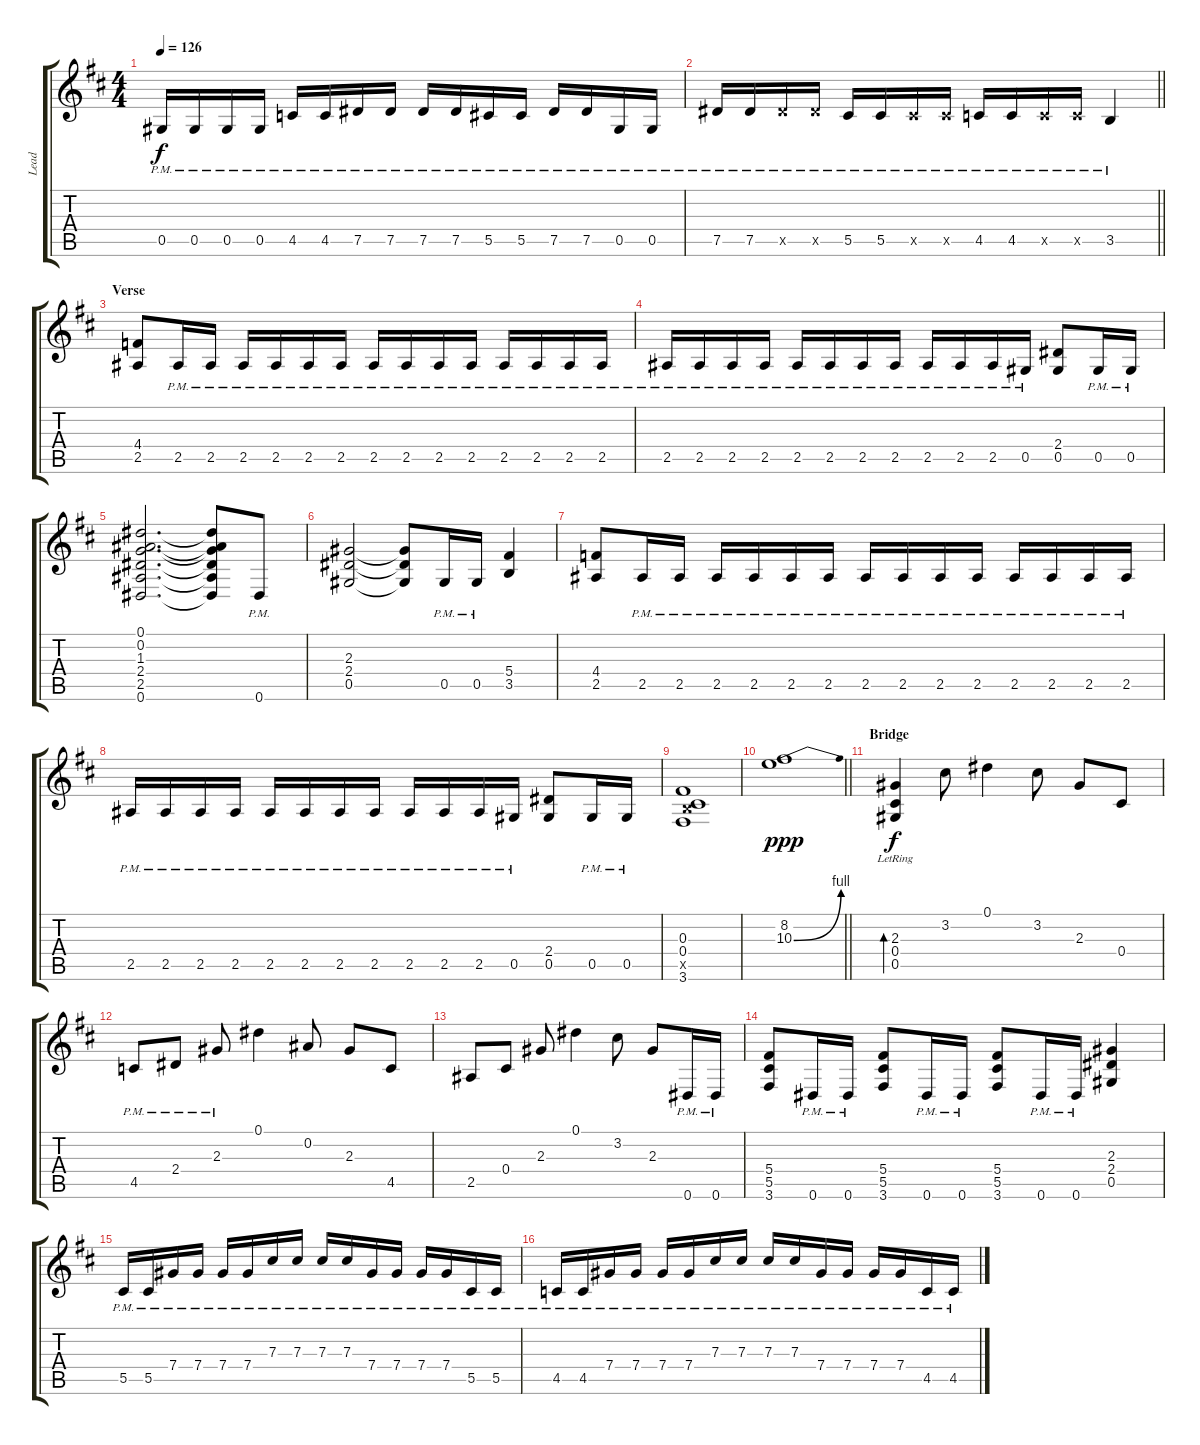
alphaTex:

\track ("Lead" "Lead") {instrument overdrivenguitar}
\staff {score tabs}
\tuning (Eb4 Bb3 Gb3 Db3 Ab2 Eb2) {hide}
\ts (4 4)
\tempo 126
\clef g2
\ks d
0.5{pm}.16{dy f} 0.5{pm}.16 0.5{pm}.16 0.5{pm}.16 4.5{pm}.16 4.5{pm}.16 7.5{pm}.16 7.5{pm}.16 7.5{pm}.16 7.5{pm}.16 5.5{pm}.16 5.5{pm}.16 7.5{pm}.16 7.5{pm}.16 0.5{pm}.16 0.5{pm}.16 |
\barLineRight lightlight
7.5{pm}.16 7.5{pm}.16 7.5{pm x}.16 7.5{pm x}.16 5.5{pm}.16 5.5{pm}.16 5.5{pm x}.16 5.5{pm x}.16 4.5{pm}.16 4.5{pm}.16 4.5{pm x}.16 4.5{pm x}.16 3.5{pm}.4 |
\section ("" "Verse")
(4.4 2.5).8 2.5{pm}.16 2.5{pm}.16 2.5{pm}.16 2.5{pm}.16 2.5{pm}.16 2.5{pm}.16 2.5{pm}.16 2.5{pm}.16 2.5{pm}.16 2.5{pm}.16 2.5{pm}.16 2.5{pm}.16 2.5{pm}.16 2.5{pm}.16 |
2.5{pm}.16 2.5{pm}.16 2.5{pm}.16 2.5{pm}.16 2.5{pm}.16 2.5{pm}.16 2.5{pm}.16 2.5{pm}.16 2.5{pm}.16 2.5{pm}.16 2.5{pm}.16 0.5{pm}.16 (2.4 0.5).8 0.5{pm}.16 0.5{pm}.16 |
(0.1 0.2 1.3 2.4 2.5 0.6).2{d} (0.1{t} 0.2{t} 1.3{t} 2.4{t} 2.5{t} 0.6{t}).8 0.6{pm}.8 |
(2.3 2.4 0.5).2 (2.3{t} 2.4{t} 0.5{t}).8 0.5{pm}.16 0.5{pm}.16 (5.4 3.5).4 |
(4.4 2.5).8 2.5{pm}.16 2.5{pm}.16 2.5{pm}.16 2.5{pm}.16 2.5{pm}.16 2.5{pm}.16 2.5{pm}.16 2.5{pm}.16 2.5{pm}.16 2.5{pm}.16 2.5{pm}.16 2.5{pm}.16 2.5{pm}.16 2.5{pm}.16 |
2.5{pm}.16 2.5{pm}.16 2.5{pm}.16 2.5{pm}.16 2.5{pm}.16 2.5{pm}.16 2.5{pm}.16 2.5{pm}.16 2.5{pm}.16 2.5{pm}.16 2.5{pm}.16 0.5{pm}.16 (2.4 0.5).8 0.5{pm}.16 0.5{pm}.16 |
(0.3 0.4 3.5{x} 3.6).1 |
\barLineRight lightlight
(8.2 10.3{be (bend 0 0 60 4)}).1{dy ppp} |
\section ("" "Bridge")
(2.3{lr} 0.4{lr} 0.5{lr}).4{bd 480 dy f} 3.2.8 0.1.4 3.2.8 2.3.8 0.4.8 |
4.5{pm}.8 2.4{pm}.8 2.3{pm}.8 0.1.4 0.2.8 2.3.8 4.5.8 |
2.5.8 0.4.8 2.3.8 0.1.4 3.2.8 2.3.8 0.6{pm}.16 0.6{pm}.16 |
(5.4 5.5 3.6).8 0.6{pm}.16 0.6{pm}.16 (5.4 5.5 3.6).8 0.6{pm}.16 0.6{pm}.16 (5.4 5.5 3.6).8 0.6{pm}.16 0.6{pm}.16 (2.3 2.4 0.5).4 |
5.5{pm}.16 5.5{pm}.16 7.4{pm}.16 7.4{pm}.16 7.4{pm}.16 7.4{pm}.16 7.3{pm}.16 7.3{pm}.16 7.3{pm}.16 7.3{pm}.16 7.4{pm}.16 7.4{pm}.16 7.4{pm}.16 7.4{pm}.16 5.5{pm}.16 5.5{pm}.16 |
4.5{pm}.16 4.5{pm}.16 7.4{pm}.16 7.4{pm}.16 7.4{pm}.16 7.4{pm}.16 7.3{pm}.16 7.3{pm}.16 7.3{pm}.16 7.3{pm}.16 7.4{pm}.16 7.4{pm}.16 7.4{pm}.16 7.4{pm}.16 4.5{pm}.16 4.5{pm}.16
